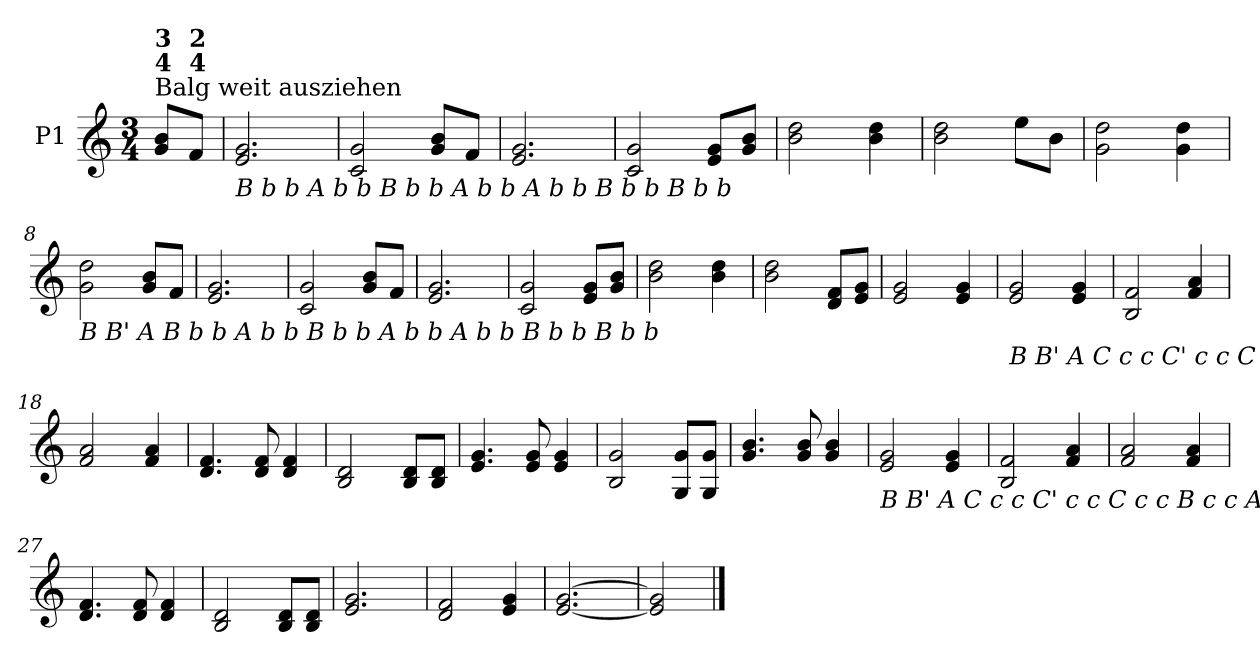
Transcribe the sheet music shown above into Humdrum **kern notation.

**kern
*part1
*staff1
*I"P1
!!LO:PB:g=z
*
*k[]
*C:
*M3/4
=
!LO:TX:a:t=Balg weit ausziehen
!LO:TX:B:t=4
!LO:TX:B:t=3
8gi/ 8biL
!LO:TX:B:t=4
!LO:TX:B:t=2
8fi/J
=1
!LO:TX:b:i:t=B  b  b      A b  b             B   b    b    A     b   b         A    b    b       B   b   b           B   b    b
2.ei/ 2.gi
=2
2ci/ 2gi
8gi/ 8biL
8fi/J
=3
2.ei/ 2.gi
=4
2ci/ 2gi
8ei/ 8giL
8gi/ 8biJ
=5
2bi\ 2ddi
4bi\ 4ddi
=6
2bi\ 2ddi
8eei\L
8bi\J
=7
2gi\ 2ddi
4gi\ 4ddi
!!LO:LB:g=z
=8
!LO:TX:b:i:t=B   B'   A               B   b  b    A   b   b           B   b   b   A    b   b        A    b   b      B   b    b        B    b   b
2gi\ 2ddi
8gi/ 8biL
8fi/J
=9
2.ei/ 2.gi
=10
2ci/ 2gi
8gi/ 8biL
8fi/J
=11
2.ei/ 2.gi
=12
2ci/ 2gi
8ei/ 8giL
8gi/ 8biJ
=13
2bi\ 2ddi
4bi\ 4ddi
=14
2bi\ 2ddi
8di/ 8fiL
8ei/ 8giJ
=15
2ei/ 2gi
4ei/ 4gi
!!LO:LB:g=z
=16
!LO:TX:b:i:t=B   B'  A     C    c   c      C'  c   c       C  c      c       B   c    c         A  b      b       B   b    b          B   b     b
2ei/ 2gi
4ei/ 4gi
=17
2Bi/ 2fi
4fi/ 4ai
=18
2fi/ 2ai
4fi/ 4ai
=19
4.di/ 4.fi
8di/ 8fi
4di/ 4fi
=20
2Bi/ 2di
8Bi/ 8diL
8Bi/ 8diJ
=21
4.ei/ 4.gi
8ei/ 8gi
4ei/ 4gi
=22
2Bi/ 2gi
8Gi/ 8giL
8Gi/ 8giJ
=23
4.gi/ 4.bi
8gi/ 8bi
4gi/ 4bi
!!LO:LB:g=z
=24
!LO:TX:b:i:t=B  B'  A      C   c   c     C'   c   c      C   c      c      B   c   c         A  b   b   B   b   b      B B' A    Bb
2ei/ 2gi
4ei/ 4gi
=25
2Bi/ 2fi
4fi/ 4ai
=26
2fi/ 2ai
4fi/ 4ai
=27
4.di/ 4.fi
8di/ 8fi
4di/ 4fi
=28
2Bi/ 2di
8Bi/ 8diL
8Bi/ 8diJ
=29
2.ei/ 2.gi
=30
2di/ 2fi
4ei/ 4gi
=31
[<2.ei/ [>2.gi
=32
2ei/] 2gi]
==
*-
